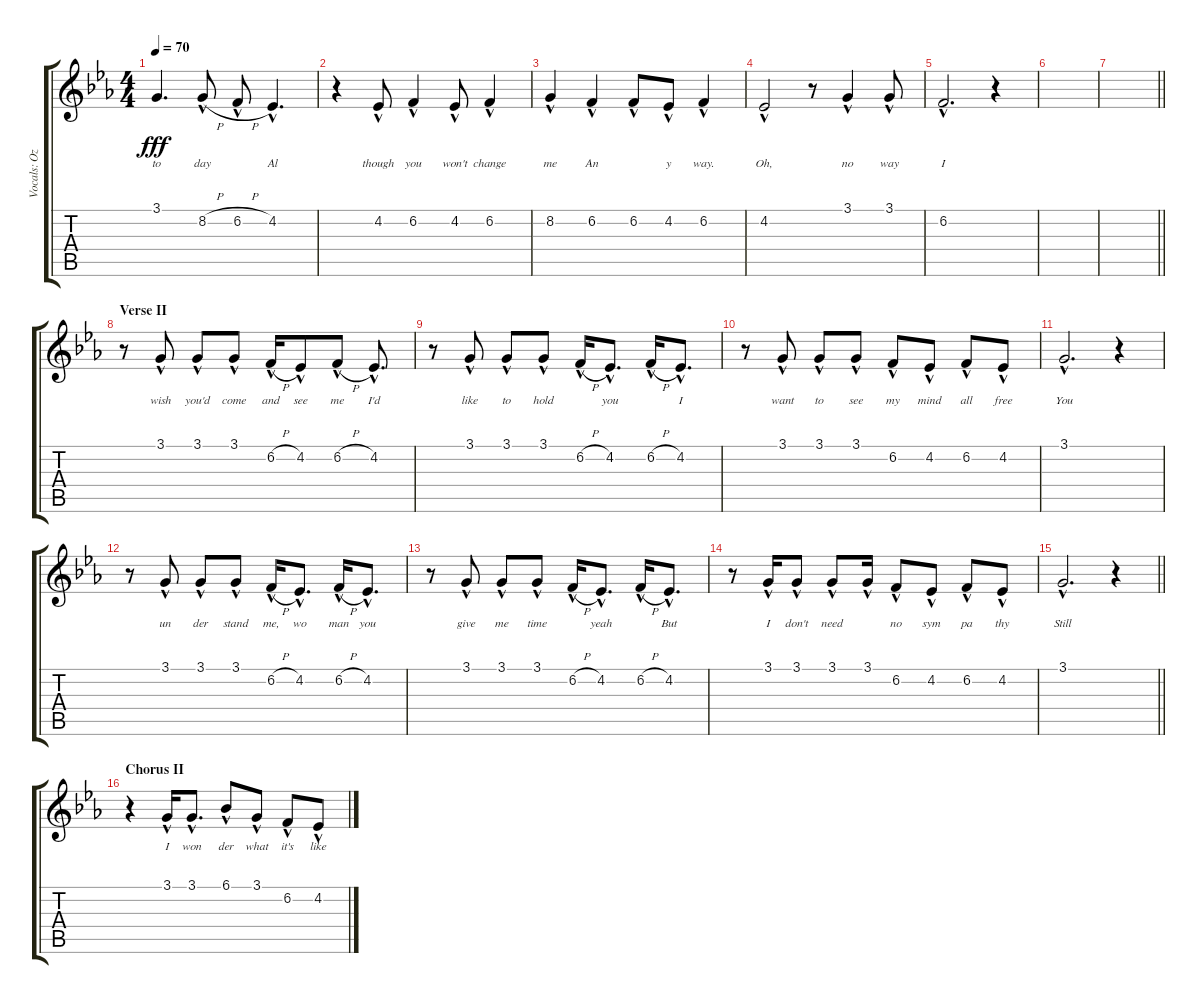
\track ("Vocals: Ozzy" "Vocals: Oz") {instrument lead2sawtooth}
\staff {score tabs}
\tuning (E4 B3 G3 D3 A2 E2) {hide}
\ts (4 4)
\tempo 70
\clef g2
\ks eb
3.1{t}.4{d lyrics (0 "to") lyrics (1 "") lyrics (2 "") lyrics (3 "") lyrics (4 "") dy fff} 8.2{h hac}.8{lyrics (0 "day") lyrics (1 "") lyrics (2 "") lyrics (3 "") lyrics (4 "")} 6.2{h hac}.8{lyrics (0 "") lyrics (1 "") lyrics (2 "") lyrics (3 "") lyrics (4 "")} 4.2{hac}.4{d lyrics (0 "Al") lyrics (1 "") lyrics (2 "") lyrics (3 "") lyrics (4 "")} |
r.4 4.2{hac}.8{lyrics (0 "though") lyrics (1 "") lyrics (2 "") lyrics (3 "") lyrics (4 "")} 6.2{hac}.4{lyrics (0 "you") lyrics (1 "") lyrics (2 "") lyrics (3 "") lyrics (4 "")} 4.2{hac}.8{lyrics (0 "won't") lyrics (1 "") lyrics (2 "") lyrics (3 "") lyrics (4 "")} 6.2{hac}.4{lyrics (0 "change") lyrics (1 "") lyrics (2 "") lyrics (3 "") lyrics (4 "")} |
8.2{hac}.4{lyrics (0 "me") lyrics (1 "") lyrics (2 "") lyrics (3 "") lyrics (4 "")} 6.2{hac}.4{lyrics (0 "An") lyrics (1 "") lyrics (2 "") lyrics (3 "") lyrics (4 "")} 6.2{hac}.8{lyrics (0 "") lyrics (1 "") lyrics (2 "") lyrics (3 "") lyrics (4 "")} 4.2{hac}.8{lyrics (0 "y") lyrics (1 "") lyrics (2 "") lyrics (3 "") lyrics (4 "")} 6.2{hac}.4{lyrics (0 "way.") lyrics (1 "") lyrics (2 "") lyrics (3 "") lyrics (4 "")} |
4.2{hac}.2{lyrics (0 "Oh,") lyrics (1 "") lyrics (2 "") lyrics (3 "") lyrics (4 "")} r.8 3.1{hac}.4{lyrics (0 "no") lyrics (1 "") lyrics (2 "") lyrics (3 "") lyrics (4 "")} 3.1{hac}.8{lyrics (0 "way") lyrics (1 "") lyrics (2 "") lyrics (3 "") lyrics (4 "")} |
6.2{hac}.2{d lyrics (0 "I") lyrics (1 "") lyrics (2 "") lyrics (3 "") lyrics (4 "")} r.4 |
|
\barLineRight lightlight
|
\section ("" "Verse II")
r.8 3.1{hac}.8{lyrics (0 "wish") lyrics (1 "") lyrics (2 "") lyrics (3 "") lyrics (4 "")} 3.1{hac}.8{lyrics (0 "you'd") lyrics (1 "") lyrics (2 "") lyrics (3 "") lyrics (4 "")} 3.1{hac}.8{lyrics (0 "come") lyrics (1 "") lyrics (2 "") lyrics (3 "") lyrics (4 "")} 6.2{h hac}.16{lyrics (0 "and") lyrics (1 "") lyrics (2 "") lyrics (3 "") lyrics (4 "")} 4.2{hac}.8{lyrics (0 "see") lyrics (1 "") lyrics (2 "") lyrics (3 "") lyrics (4 "")} 6.2{h hac}.8{lyrics (0 "me") lyrics (1 "") lyrics (2 "") lyrics (3 "") lyrics (4 "")} 4.2{hac}.8{d lyrics (0 "I'd") lyrics (1 "") lyrics (2 "") lyrics (3 "") lyrics (4 "")} |
r.8 3.1{hac}.8{lyrics (0 "like") lyrics (1 "") lyrics (2 "") lyrics (3 "") lyrics (4 "")} 3.1{hac}.8{lyrics (0 "to") lyrics (1 "") lyrics (2 "") lyrics (3 "") lyrics (4 "")} 3.1{hac}.8{lyrics (0 "hold") lyrics (1 "") lyrics (2 "") lyrics (3 "") lyrics (4 "")} 6.2{h hac}.16{lyrics (0 "") lyrics (1 "") lyrics (2 "") lyrics (3 "") lyrics (4 "")} 4.2{hac}.8{d lyrics (0 "you") lyrics (1 "") lyrics (2 "") lyrics (3 "") lyrics (4 "")} 6.2{h hac}.16{lyrics (0 "") lyrics (1 "") lyrics (2 "") lyrics (3 "") lyrics (4 "")} 4.2{hac}.8{d lyrics (0 "I") lyrics (1 "") lyrics (2 "") lyrics (3 "") lyrics (4 "")} |
r.8 3.1{hac}.8{lyrics (0 "want") lyrics (1 "") lyrics (2 "") lyrics (3 "") lyrics (4 "")} 3.1{hac}.8{lyrics (0 "to") lyrics (1 "") lyrics (2 "") lyrics (3 "") lyrics (4 "")} 3.1{hac}.8{lyrics (0 "see") lyrics (1 "") lyrics (2 "") lyrics (3 "") lyrics (4 "")} 6.2{hac}.8{lyrics (0 "my") lyrics (1 "") lyrics (2 "") lyrics (3 "") lyrics (4 "")} 4.2{hac}.8{lyrics (0 "mind") lyrics (1 "") lyrics (2 "") lyrics (3 "") lyrics (4 "")} 6.2{hac}.8{lyrics (0 "all") lyrics (1 "") lyrics (2 "") lyrics (3 "") lyrics (4 "")} 4.2{hac}.8{lyrics (0 "free") lyrics (1 "") lyrics (2 "") lyrics (3 "") lyrics (4 "")} |
3.1{hac}.2{d lyrics (0 "You") lyrics (1 "") lyrics (2 "") lyrics (3 "") lyrics (4 "")} r.4 |
r.8 3.1{hac}.8{lyrics (0 "un") lyrics (1 "") lyrics (2 "") lyrics (3 "") lyrics (4 "")} 3.1{hac}.8{lyrics (0 "der") lyrics (1 "") lyrics (2 "") lyrics (3 "") lyrics (4 "")} 3.1{hac}.8{lyrics (0 "stand") lyrics (1 "") lyrics (2 "") lyrics (3 "") lyrics (4 "")} 6.2{h hac}.16{lyrics (0 "me,") lyrics (1 "") lyrics (2 "") lyrics (3 "") lyrics (4 "")} 4.2{hac}.8{d lyrics (0 "wo") lyrics (1 "") lyrics (2 "") lyrics (3 "") lyrics (4 "")} 6.2{h hac}.16{lyrics (0 "man") lyrics (1 "") lyrics (2 "") lyrics (3 "") lyrics (4 "")} 4.2{hac}.8{d lyrics (0 "you") lyrics (1 "") lyrics (2 "") lyrics (3 "") lyrics (4 "")} |
r.8 3.1{hac}.8{lyrics (0 "give") lyrics (1 "") lyrics (2 "") lyrics (3 "") lyrics (4 "")} 3.1{hac}.8{lyrics (0 "me") lyrics (1 "") lyrics (2 "") lyrics (3 "") lyrics (4 "")} 3.1{hac}.8{lyrics (0 "time") lyrics (1 "") lyrics (2 "") lyrics (3 "") lyrics (4 "")} 6.2{h hac}.16{lyrics (0 "") lyrics (1 "") lyrics (2 "") lyrics (3 "") lyrics (4 "")} 4.2{hac}.8{d lyrics (0 "yeah") lyrics (1 "") lyrics (2 "") lyrics (3 "") lyrics (4 "")} 6.2{h hac}.16{lyrics (0 "") lyrics (1 "") lyrics (2 "") lyrics (3 "") lyrics (4 "")} 4.2{hac}.8{d lyrics (0 "But") lyrics (1 "") lyrics (2 "") lyrics (3 "") lyrics (4 "")} |
r.8 3.1{hac}.16{lyrics (0 "I") lyrics (1 "") lyrics (2 "") lyrics (3 "") lyrics (4 "")} 3.1{hac}.8{lyrics (0 "don't") lyrics (1 "") lyrics (2 "") lyrics (3 "") lyrics (4 "")} 3.1{hac}.8{lyrics (0 "need") lyrics (1 "") lyrics (2 "") lyrics (3 "") lyrics (4 "")} 3.1{hac}.16{lyrics (0 "") lyrics (1 "") lyrics (2 "") lyrics (3 "") lyrics (4 "")} 6.2{hac}.8{lyrics (0 "no") lyrics (1 "") lyrics (2 "") lyrics (3 "") lyrics (4 "")} 4.2{hac}.8{lyrics (0 "sym") lyrics (1 "") lyrics (2 "") lyrics (3 "") lyrics (4 "")} 6.2{hac}.8{lyrics (0 "pa") lyrics (1 "") lyrics (2 "") lyrics (3 "") lyrics (4 "")} 4.2{hac}.8{lyrics (0 "thy") lyrics (1 "") lyrics (2 "") lyrics (3 "") lyrics (4 "")} |
\barLineRight lightlight
3.1{hac}.2{d lyrics (0 "Still") lyrics (1 "") lyrics (2 "") lyrics (3 "") lyrics (4 "")} r.4 |
\section ("" "Chorus II")
r.4 3.1{hac}.16{lyrics (0 "I") lyrics (1 "") lyrics (2 "") lyrics (3 "") lyrics (4 "")} 3.1{hac}.8{d lyrics (0 "won") lyrics (1 "") lyrics (2 "") lyrics (3 "") lyrics (4 "")} 6.1{hac}.8{lyrics (0 "der") lyrics (1 "") lyrics (2 "") lyrics (3 "") lyrics (4 "")} 3.1{hac}.8{lyrics (0 "what") lyrics (1 "") lyrics (2 "") lyrics (3 "") lyrics (4 "")} 6.2{hac}.8{lyrics (0 "it's") lyrics (1 "") lyrics (2 "") lyrics (3 "") lyrics (4 "")} 4.2{hac}.8{lyrics (0 "like") lyrics (1 "") lyrics (2 "") lyrics (3 "") lyrics (4 "")}
